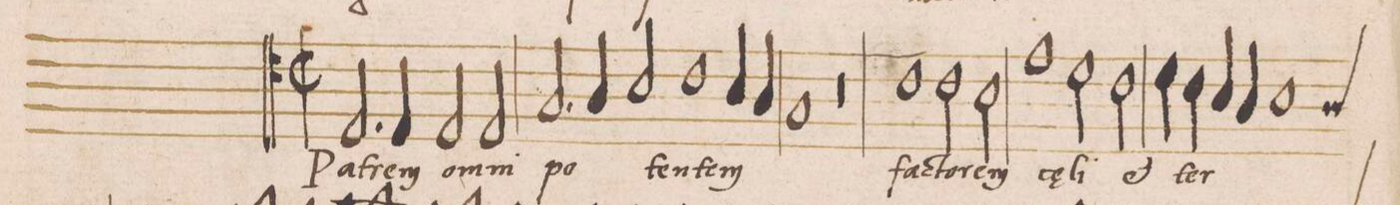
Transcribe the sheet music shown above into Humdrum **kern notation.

**kern	**text
*I"ALTVS	*
*clefC4	*
*k[]	*
*met(C|)	*
*M2/1	*
2.E/	Pa-
4E/	-trem
2E/	om-
2E/	-ni-
=2-	=2-
2.G/	-po-
4A/	.
2B/	.
1c\	.
=3-	=3-
4B/	-ten-
4A/	.
1G	-tem
=4-	=4-
0r	.
=5-	=5-
1c	fa-
2c\	-cto-
2B\	-rem
=6-	=6-
1e	cę-
2d\	-li
2c\	et
=7-	=7-
4d\	ter-
4c\	.
4B/	.
4A/	.
*custos:A	*
1B	.
=8-	=8-
*-	*-
